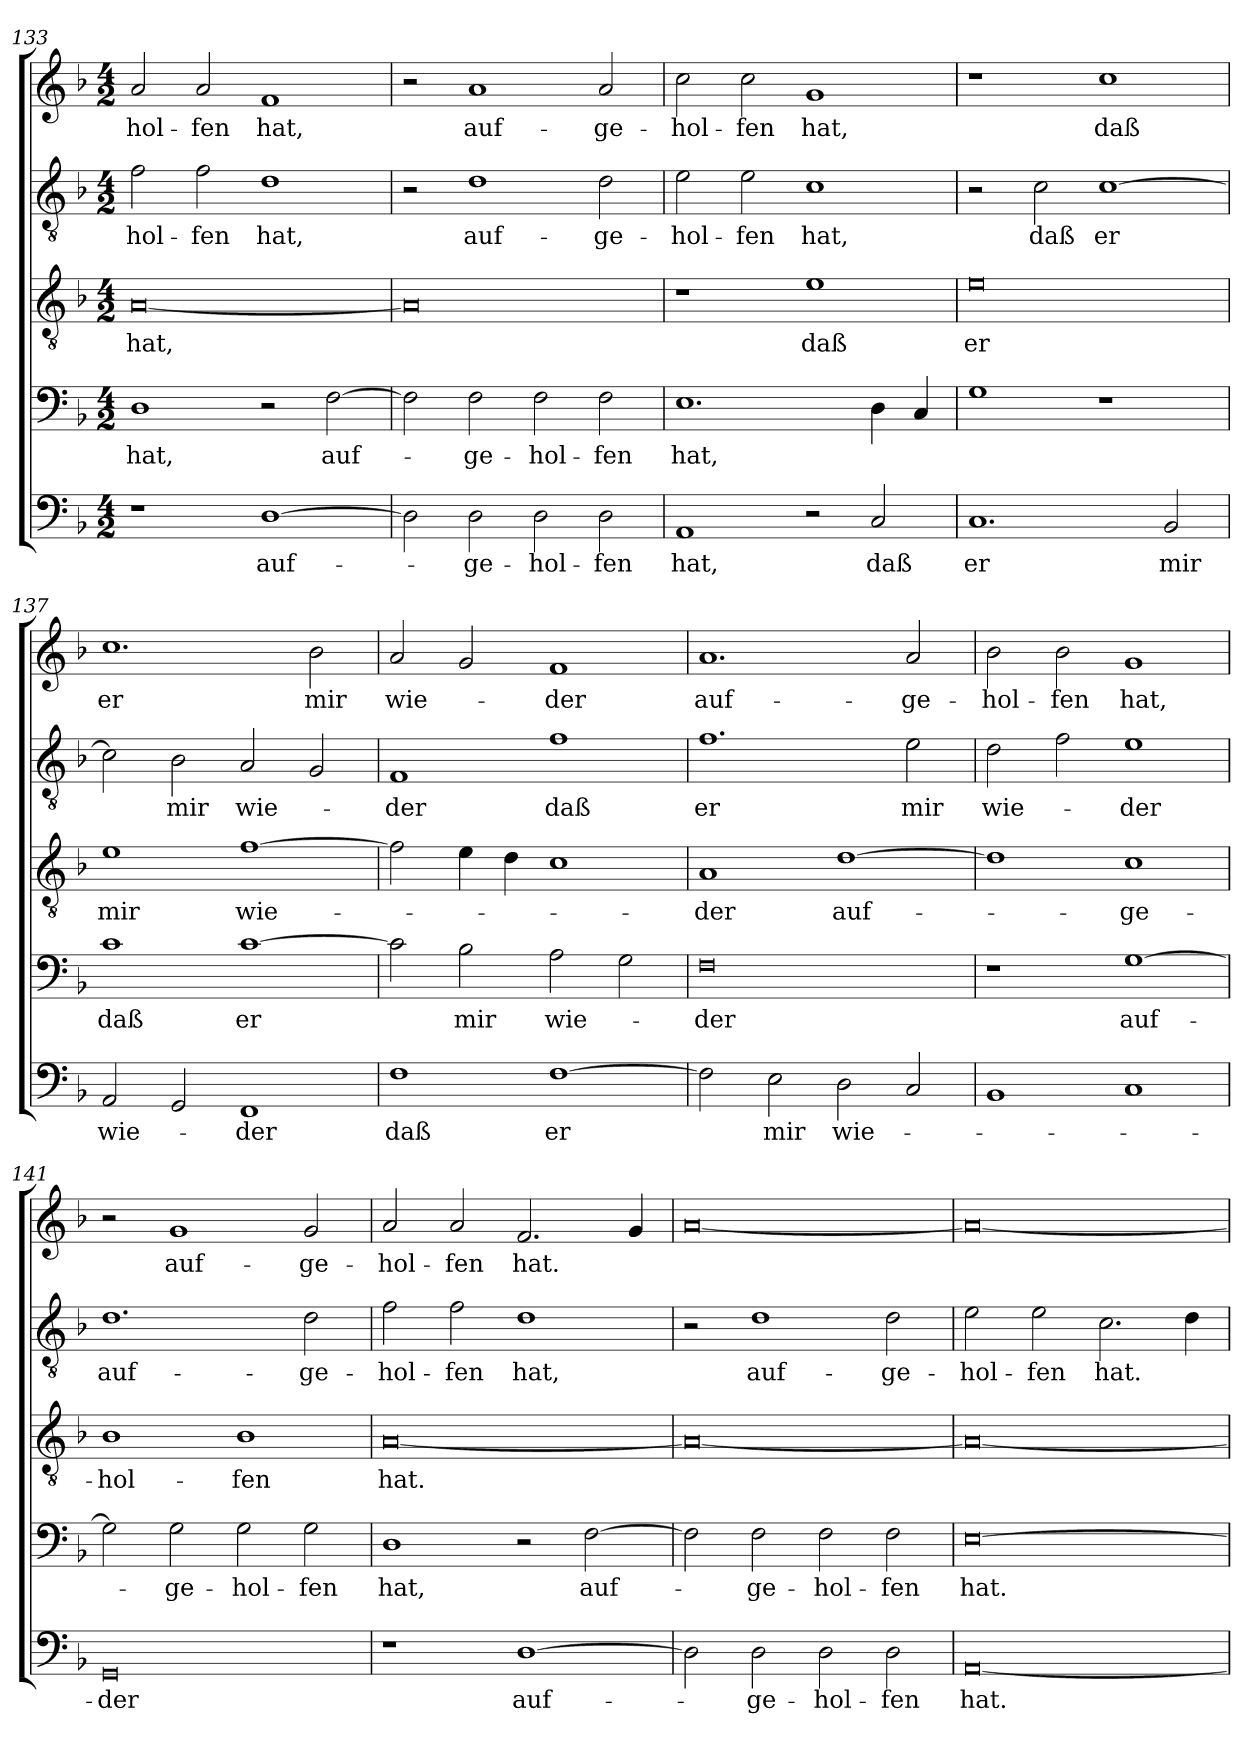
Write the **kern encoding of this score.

**kern	**text	**kern	**text	**kern	**text	**kern	**text	**kern	**text
*part5	*part5	*part4	*part4	*part3	*part3	*part2	*part2	*part1	*part1
*staff5	*staff5	*staff4	*staff4	*staff3	*staff3	*staff2	*staff2	*staff1	*staff1
!!LO:LB:g=z
*clefF4	*	*clefF4	*	*clefGv2	*	*clefGv2	*	*clefG2	*
*k[b-]	*	*k[b-]	*	*k[b-]	*	*k[b-]	*	*k[b-]	*
*F:	*	*F:	*	*F:	*	*F:	*	*F:	*
*M4/2	*	*M4/2	*	*M4/2	*	*M4/2	*	*M4/2	*
=133	=133	=133	=133	=133	=133	=133	=133	=133	=133
!	!	!	!LO:LY:b	!	!LO:LY:b	!	!LO:LY:b	!	!LO:LY:b
1r	.	1D	hat,	[0A	hat,	2f\	-hol-	2a/	-hol-
!	!	!	!	!	!	!	!LO:LY:b	!	!LO:LY:b
.	.	.	.	.	.	2f\	-fen	2a/	-fen
!	!LO:LY:b	!	!	!	!	!	!LO:LY:b	!	!LO:LY:b
[1D	auf-	2r	.	.	.	1d	hat,	1f	hat,
!	!	!	!LO:LY:b	!	!	!	!	!	!
.	.	[2F\	auf-	.	.	.	.	.	.
=134	=134	=134	=134	=134	=134	=134	=134	=134	=134
2D\]	.	2F\]	.	0A]	.	2r	.	2r	.
!	!LO:LY:b	!	!LO:LY:b	!	!	!	!LO:LY:b	!	!LO:LY:b
2D\	-ge-	2F\	-ge-	.	.	1d	auf-	1a	auf-
!	!LO:LY:b	!	!LO:LY:b	!	!	!	!	!	!
2D\	-hol-	2F\	-hol-	.	.	.	.	.	.
!	!LO:LY:b	!	!LO:LY:b	!	!	!	!LO:LY:b	!	!LO:LY:b
2D\	-fen	2F\	-fen	.	.	2d\	-ge-	2a/	-ge-
=135	=135	=135	=135	=135	=135	=135	=135	=135	=135
!	!LO:LY:b	!	!LO:LY:b	!	!	!	!LO:LY:b	!	!LO:LY:b
1AA	hat,	1.E	hat,	1r	.	2e\	-hol-	2cc\	-hol-
!	!	!	!	!	!	!	!LO:LY:b	!	!LO:LY:b
.	.	.	.	.	.	2e\	-fen	2cc\	-fen
!	!	!	!	!	!LO:LY:b	!	!LO:LY:b	!	!LO:LY:b
2r	.	.	.	1e	daß	1c	hat,	1g	hat,
!	!LO:LY:b	!	!	!	!	!	!	!	!
2C/	daß	4D\	.	.	.	.	.	.	.
.	.	4C/	.	.	.	.	.	.	.
=136	=136	=136	=136	=136	=136	=136	=136	=136	=136
!	!LO:LY:b	!	!	!	!LO:LY:b	!	!	!	!
1.C	er	1G	.	0e	er	2r	.	1r	.
!	!	!	!	!	!	!	!LO:LY:b	!	!
.	.	.	.	.	.	2c\	daß	.	.
!	!	!	!	!	!	!	!LO:LY:b	!	!LO:LY:b
.	.	1r	.	.	.	[1c	er	1cc	daß
!	!LO:LY:b	!	!	!	!	!	!	!	!
2BB-/	mir	.	.	.	.	.	.	.	.
=137	=137	=137	=137	=137	=137	=137	=137	=137	=137
!	!LO:LY:b	!	!LO:LY:b	!	!LO:LY:b	!	!	!	!LO:LY:b
2AA/	wie-	1c	daß	1e	mir	2c\]	.	1.cc	er
!	!	!	!	!	!	!	!LO:LY:b	!	!
2GG/	.	.	.	.	.	2B-\	mir	.	.
!	!LO:LY:b	!	!LO:LY:b	!	!LO:LY:b	!	!LO:LY:b	!	!
1FF	-der	[1c	er	[1f	wie-	2A/	wie-	.	.
!	!	!	!	!	!	!	!	!	!LO:LY:b
.	.	.	.	.	.	2G/	.	2b-\	mir
=138	=138	=138	=138	=138	=138	=138	=138	=138	=138
!	!LO:LY:b	!	!	!	!	!	!LO:LY:b	!	!LO:LY:b
1F	daß	2c\]	.	2f\]	.	1F	-der	2a/	wie-
!	!	!	!LO:LY:b	!	!	!	!	!	!
.	.	2B-\	mir	4e\	.	.	.	2g/	.
.	.	.	.	4d\	.	.	.	.	.
!	!LO:LY:b	!	!LO:LY:b	!	!	!	!LO:LY:b	!	!LO:LY:b
[1F	er	2A\	wie-	1c	.	1f	daß	1f	-der
.	.	2G\	.	.	.	.	.	.	.
!!LO:PB:g=z
=139	=139	=139	=139	=139	=139	=139	=139	=139	=139
!	!	!	!LO:LY:b	!	!LO:LY:b	!	!LO:LY:b	!	!LO:LY:b
2F\]	.	0F	-der	1A	-der	1.f	er	1.a	auf-
!	!LO:LY:b	!	!	!	!	!	!	!	!
2E\	mir	.	.	.	.	.	.	.	.
!	!LO:LY:b	!	!	!	!LO:LY:b	!	!	!	!
2D\	wie-	.	.	[1d	auf-	.	.	.	.
!	!	!	!	!	!	!	!LO:LY:b	!	!LO:LY:b
2C/	.	.	.	.	.	2e\	mir	2a/	-ge-
=140	=140	=140	=140	=140	=140	=140	=140	=140	=140
!	!	!	!	!	!	!	!LO:LY:b	!	!LO:LY:b
1BB-	.	1r	.	1d]	.	2d\	wie-	2b-\	-hol-
!	!	!	!	!	!	!	!	!	!LO:LY:b
.	.	.	.	.	.	2f\	.	2b-\	-fen
!	!	!	!LO:LY:b	!	!LO:LY:b	!	!LO:LY:b	!	!LO:LY:b
1C	.	[1G	auf-	1c	-ge-	1e	-der	1g	hat,
=141	=141	=141	=141	=141	=141	=141	=141	=141	=141
!	!LO:LY:b	!	!	!	!LO:LY:b	!	!LO:LY:b	!	!
0GG	-der	2G\]	.	1B-	-hol-	1.d	auf-	2r	.
!	!	!	!LO:LY:b	!	!	!	!	!	!LO:LY:b
.	.	2G\	-ge-	.	.	.	.	1g	auf-
!	!	!	!LO:LY:b	!	!LO:LY:b	!	!	!	!
.	.	2G\	-hol-	1B-	-fen	.	.	.	.
!	!	!	!LO:LY:b	!	!	!	!LO:LY:b	!	!LO:LY:b
.	.	2G\	-fen	.	.	2d\	-ge-	2g/	-ge-
=142	=142	=142	=142	=142	=142	=142	=142	=142	=142
!	!	!	!LO:LY:b	!	!LO:LY:b	!	!LO:LY:b	!	!LO:LY:b
1r	.	1D	hat,	[0A	hat.	2f\	-hol-	2a/	-hol-
!	!	!	!	!	!	!	!LO:LY:b	!	!LO:LY:b
.	.	.	.	.	.	2f\	-fen	2a/	-fen
!	!LO:LY:b	!	!	!	!	!	!LO:LY:b	!	!LO:LY:b
[1D	auf-	2r	.	.	.	1d	hat,	2.f/	hat.
!	!	!	!LO:LY:b	!	!	!	!	!	!
.	.	[2F\	auf-	.	.	.	.	.	.
.	.	.	.	.	.	.	.	4g/	.
=143	=143	=143	=143	=143	=143	=143	=143	=143	=143
2D\]	.	2F\]	.	0A_	.	2r	.	[0a	.
!	!LO:LY:b	!	!LO:LY:b	!	!	!	!LO:LY:b	!	!
2D\	-ge-	2F\	-ge-	.	.	1d	auf-	.	.
!	!LO:LY:b	!	!LO:LY:b	!	!	!	!	!	!
2D\	-hol-	2F\	-hol-	.	.	.	.	.	.
!	!LO:LY:b	!	!LO:LY:b	!	!	!	!LO:LY:b	!	!
2D\	-fen	2F\	-fen	.	.	2d\	-ge-	.	.
=144	=144	=144	=144	=144	=144	=144	=144	=144	=144
!	!LO:LY:b	!	!LO:LY:b	!	!	!	!LO:LY:b	!	!
[0AA	hat.	[0E	hat.	0A_	.	2e\	-hol-	0a_	.
!	!	!	!	!	!	!	!LO:LY:b	!	!
.	.	.	.	.	.	2e\	-fen	.	.
!	!	!	!	!	!	!	!LO:LY:b	!	!
.	.	.	.	.	.	2.c\	hat.	.	.
.	.	.	.	.	.	4d\	.	.	.
=	=	=	=	=	=	=	=	=	=
*-	*-	*-	*-	*-	*-	*-	*-	*-	*-
